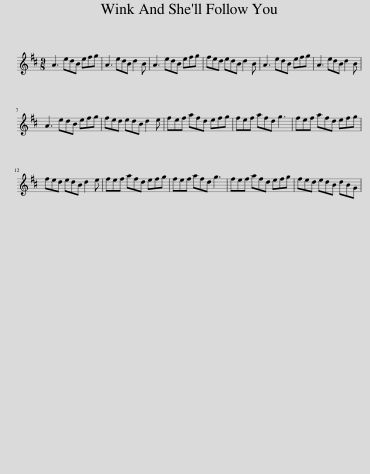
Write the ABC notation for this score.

X:1
L:1/8
M:9/8
I:linebreak $
K:D
V:1 treble
V:1
 A3 edB efg | A3 edB d2 B | A3 edB efg | fed edB d2 B | A3 edB efg | %5
 A3 edB d2 B |$ A3 edB efg | fed edB d2 e | fef afd efg | fef afd g3 | %10
 fef afd efg |$ fed edB d2 e | fef afd efg | fef afd g3 | fef afd efg | %15
 fed edB dBG | %16
